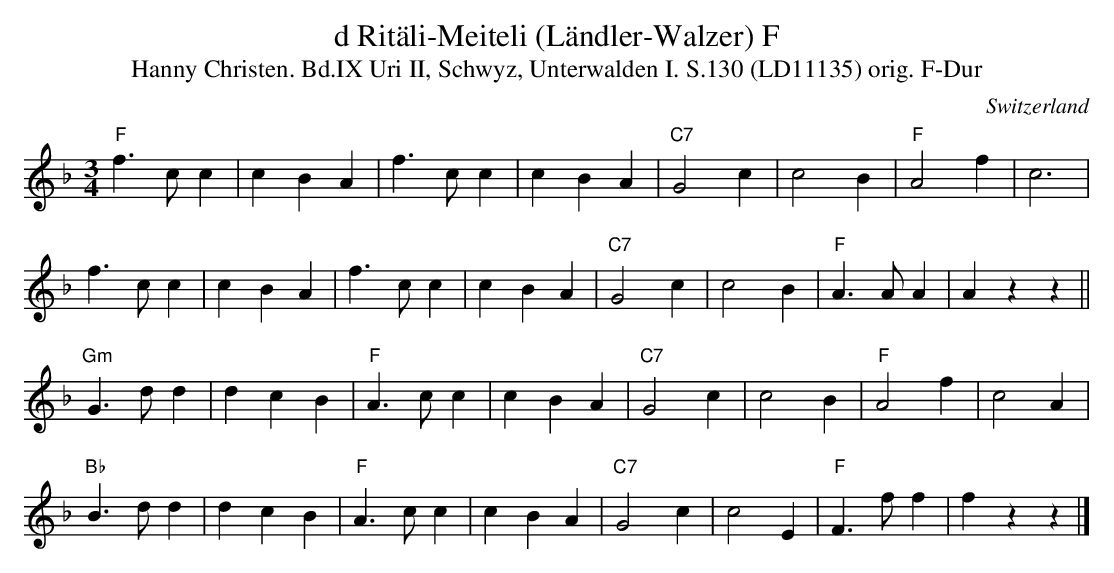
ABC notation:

X:1
T: d Rit\"ali-Meiteli (L\"andler-Walzer) F
T:Hanny Christen. Bd.IX Uri II, Schwyz, Unterwalden I. S.130 (LD11135) orig. F-Dur
M:3/4
L:1/4
O:Switzerland
K:F major
"F"f>cc | cBA | f>cc | cBA | "C7"G2c | c2B | "F"A2f | c3 |
f>cc | cBA | f>cc | cBA | "C7"G2c | c2B | "F"A>A A | A zz ||
"Gm"G>dd | dcB | "F"A>cc | cBA | "C7"G2c | c2B | "F"A2f | c2A |
"Bb"B>dd | dcB | "F"A>cc | cBA | "C7"G2c | c2E | "F"F>ff | fzz |]
